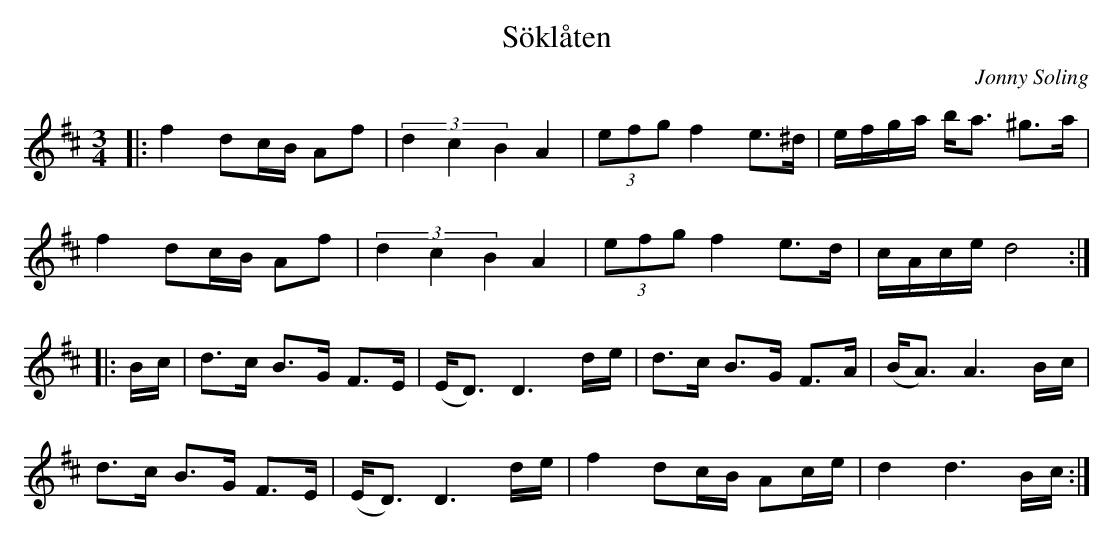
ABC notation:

X:1
T:Söklåten
C: Jonny Soling
M:3/4
L:1/8
K:D
|: f2 dc/2B/2 Af | (3d2c2B2 A2 | (3efg f2 e>^d | e/f/g/a/ b<a ^g>a |
f2 dc/B/ Af | (3d2c2B2 A2 | (3efg f2 e>d | c/A/c/e/ d4 :|
|:B/c/ | d>c B>G F>E | (E<D) D3 d/e/ | d>c B>G F>A | (B<A) A3 B/c/ |
d>c B>G F>E | (E<D) D3 d/e/ | f2 dc/2B/2 Ac/e/ | d2 d3 B/c/ :|
